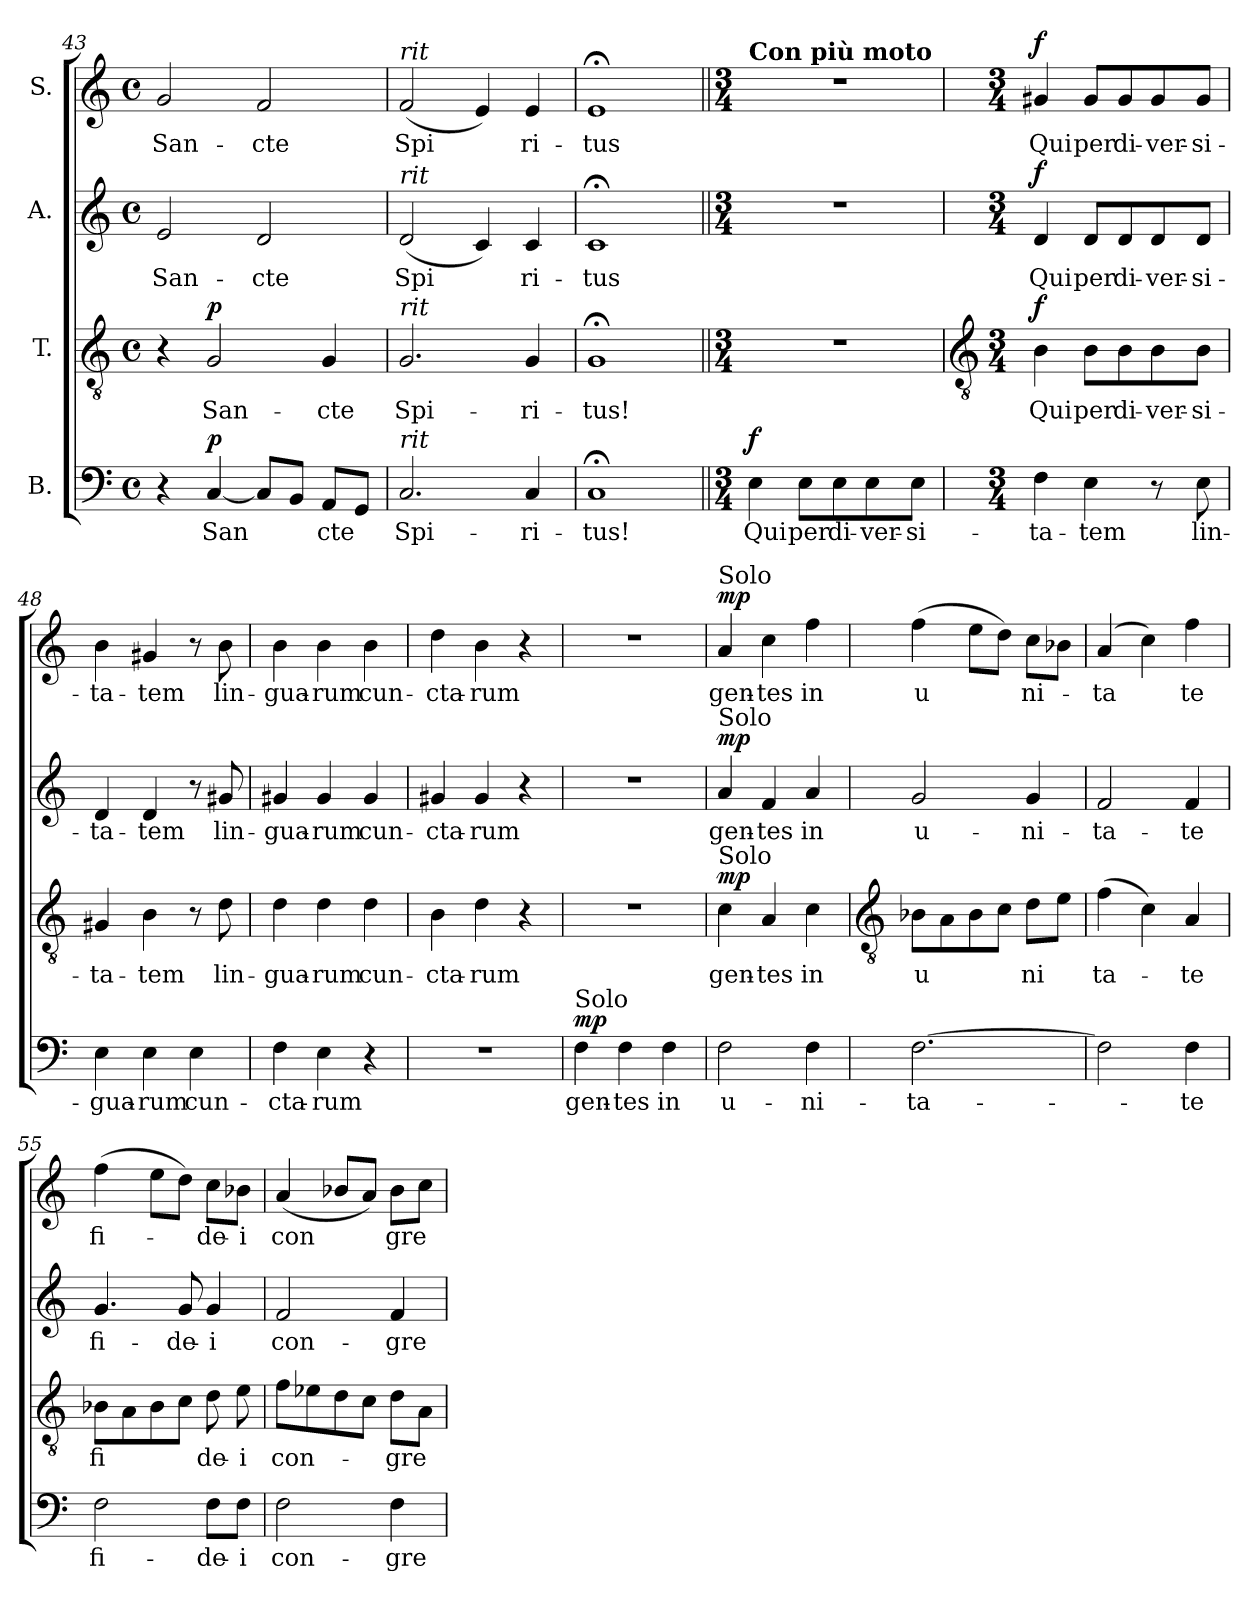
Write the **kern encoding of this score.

**kern	**text	**dynam	**kern	**text	**dynam	**kern	**text	**dynam	**kern	**text	**dynam
*part4	*part4	*part4	*part3	*part3	*part3	*part2	*part2	*part2	*part1	*part1	*part1
*staff4	*staff4	*staff4	*staff3	*staff3	*staff3	*staff2	*staff2	*staff2	*staff1	*staff1	*staff1
*I"B.	*	*	*I"T.	*	*	*I"A.	*	*	*I"S.	*	*
*clefF4	*	*	*clefGv2	*	*	*clefG2	*	*	*clefG2	*	*
*k[]	*	*	*k[]	*	*	*k[]	*	*	*k[]	*	*
*C:	*	*	*C:	*	*	*C:	*	*	*C:	*	*
*M4/4	*	*	*M4/4	*	*	*M4/4	*	*	*M4/4	*	*
*met(c)	*	*	*met(c)	*	*	*met(c)	*	*	*met(c)	*	*
=43	=43	=43	=43	=43	=43	=43	=43	=43	=43	=43	=43
!	!	!	!	!	!	!	!LO:LY:b	!	!	!LO:LY:b	!
4r	.	.	4r	.	.	2e	San-	.	2g	San-	.
!	!LO:LY:b	!LO:DY:a	!	!LO:LY:b	!LO:DY:a	!	!	!	!	!	!
[4C	San	p	2G	San-	p	.	.	.	.	.	.
!	!	!	!	!	!	!	!LO:LY:b	!	!	!LO:LY:b	!
8CL]	.	.	.	.	.	2d	-cte	.	2f	-cte	.
8BBJ	.	.	.	.	.	.	.	.	.	.	.
!	!LO:LY:b	!	!	!LO:LY:b	!	!	!	!	!	!	!
8AAL	cte	.	4G	-cte	.	.	.	.	.	.	.
8GGJ	.	.	.	.	.	.	.	.	.	.	.
=44	=44	=44	=44	=44	=44	=44	=44	=44	=44	=44	=44
!	!	!	!	!	!	!	!	!	!LO:TX:a:i:t=rit	!	!
!	!	!	!	!	!	!LO:TX:a:i:t=rit	!	!	!	!	!
!	!	!	!LO:TX:a:i:t=rit	!	!	!	!	!	!	!	!
!LO:TX:a:i:t=rit	!	!	!	!	!	!	!	!	!	!	!
!	!LO:LY:b	!	!	!LO:LY:b	!	!	!LO:LY:b	!	!	!LO:LY:b	!
2.C	Spi-	.	2.G	Spi-	.	(<2d	Spi	.	(<2f	Spi	.
.	.	.	.	.	.	4c)	.	.	4e)	.	.
!	!LO:LY:b	!	!	!LO:LY:b	!	!	!LO:LY:b	!	!	!LO:LY:b	!
4C	-ri-	.	4G	-ri-	.	4c	ri-	.	4e	ri-	.
=45	=45	=45	=45	=45	=45	=45	=45	=45	=45	=45	=45
!	!LO:LY:b	!	!	!LO:LY:b	!	!	!LO:LY:b	!	!	!LO:LY:b	!
1C;<	-tus!	.	1G;<	-tus!	.	1c;<	-tus	.	1e;<	-tus	.
=46||	=46||	=46||	=46||	=46||	=46||	=46||	=46||	=46||	=46||	=46||	=46||
*M3/4	*	*	*M3/4	*	*	*M3/4	*	*	*M3/4	*	*
!	!	!	!	!	!	!	!	!	!LO:TX:a:B:t=Con più moto	!	!
!	!LO:LY:b	!LO:DY:a	!LO:N:vis=1	!	!	!LO:N:vis=1	!	!	!LO:N:vis=1	!	!
4E	Qui	f	2.r	.	.	2.r	.	.	2.r	.	.
!	!LO:LY:b	!	!	!	!	!	!	!	!	!	!
8EL	per	.	.	.	.	.	.	.	.	.	.
!	!LO:LY:b	!	!	!	!	!	!	!	!	!	!
8E	di-	.	.	.	.	.	.	.	.	.	.
!	!LO:LY:b	!	!	!	!	!	!	!	!	!	!
8E	-ver-	.	.	.	.	.	.	.	.	.	.
!	!LO:LY:b	!	!	!	!	!	!	!	!	!	!
8EJ	-si-	.	.	.	.	.	.	.	.	.	.
!!LO:LB:g=z
=47	=47	=47	=47	=47	=47	=47	=47	=47	=47	=47	=47
*	*	*	*clefGv2	*	*	*	*	*	*	*	*
*M3/4	*	*	*M3/4	*	*	*M3/4	*	*	*M3/4	*	*
!	!LO:LY:b	!	!	!LO:LY:b	!LO:DY:a	!	!LO:LY:b	!LO:DY:a	!	!LO:LY:b	!LO:DY:a
4F	-ta-	.	4B	Qui	f	4d	Qui	f	4g#X	Qui	f
!	!LO:LY:b	!	!	!LO:LY:b	!	!	!LO:LY:b	!	!	!LO:LY:b	!
4E	-tem	.	8BL	per	.	8dL	per	.	8g#L	per	.
!	!	!	!	!LO:LY:b	!	!	!LO:LY:b	!	!	!LO:LY:b	!
.	.	.	8B	di-	.	8d	di-	.	8g#	di-	.
!	!	!	!	!LO:LY:b	!	!	!LO:LY:b	!	!	!LO:LY:b	!
8r	.	.	8B	-ver-	.	8d	-ver-	.	8g#	-ver-	.
!	!LO:LY:b	!	!	!LO:LY:b	!	!	!LO:LY:b	!	!	!LO:LY:b	!
8E	lin-	.	8BJ	-si-	.	8dJ	-si-	.	8g#J	-si-	.
=48	=48	=48	=48	=48	=48	=48	=48	=48	=48	=48	=48
!	!LO:LY:b	!	!	!LO:LY:b	!	!	!LO:LY:b	!	!	!LO:LY:b	!
4E	-gua-	.	4G#X	-ta-	.	4d	-ta-	.	4b	-ta-	.
!	!LO:LY:b	!	!	!LO:LY:b	!	!	!LO:LY:b	!	!	!LO:LY:b	!
4E	-rum	.	4B	-tem	.	4d	-tem	.	4g#X	-tem	.
!	!LO:LY:b	!	!	!	!	!	!	!	!	!	!
4E	cun-	.	8r	.	.	8r	.	.	8r	.	.
!	!	!	!	!LO:LY:b	!	!	!LO:LY:b	!	!	!LO:LY:b	!
.	.	.	8d	lin-	.	8g#X	lin-	.	8b	lin-	.
=49	=49	=49	=49	=49	=49	=49	=49	=49	=49	=49	=49
!	!LO:LY:b	!	!	!LO:LY:b	!	!	!LO:LY:b	!	!	!LO:LY:b	!
4F	-cta-	.	4d	-gua-	.	4g#X	-gua-	.	4b	-gua-	.
!	!LO:LY:b	!	!	!LO:LY:b	!	!	!LO:LY:b	!	!	!LO:LY:b	!
4E	-rum	.	4d	-rum	.	4g#	-rum	.	4b	-rum	.
!	!	!	!	!LO:LY:b	!	!	!LO:LY:b	!	!	!LO:LY:b	!
4r	.	.	4d	cun-	.	4g#	cun-	.	4b	cun-	.
=50	=50	=50	=50	=50	=50	=50	=50	=50	=50	=50	=50
!LO:N:vis=1	!	!	!	!LO:LY:b	!	!	!LO:LY:b	!	!	!LO:LY:b	!
2.r	.	.	4B	-cta-	.	4g#X	-cta-	.	4dd	-cta-	.
!	!	!	!	!LO:LY:b	!	!	!LO:LY:b	!	!	!LO:LY:b	!
.	.	.	4d	-rum	.	4g#	-rum	.	4b	-rum	.
.	.	.	4r	.	.	4r	.	.	4r	.	.
=51	=51	=51	=51	=51	=51	=51	=51	=51	=51	=51	=51
!LO:TX:a:t=Solo	!	!	!	!	!	!	!	!	!	!	!
!	!LO:LY:b	!LO:DY:a	!LO:N:vis=1	!	!	!LO:N:vis=1	!	!	!LO:N:vis=1	!	!
4F	gen-	mp	2.r	.	.	2.r	.	.	2.r	.	.
!	!LO:LY:b	!	!	!	!	!	!	!	!	!	!
4F	-tes	.	.	.	.	.	.	.	.	.	.
!	!LO:LY:b	!	!	!	!	!	!	!	!	!	!
4F	in	.	.	.	.	.	.	.	.	.	.
=52	=52	=52	=52	=52	=52	=52	=52	=52	=52	=52	=52
!	!	!	!	!	!	!	!	!	!LO:TX:a:t=Solo	!	!
!	!	!	!	!	!	!LO:TX:a:t=Solo	!	!	!	!	!
!	!	!	!LO:TX:a:t=Solo	!	!	!	!	!	!	!	!
!	!LO:LY:b	!	!	!LO:LY:b	!LO:DY:a	!	!LO:LY:b	!LO:DY:a	!	!LO:LY:b	!LO:DY:a
2F	u-	.	4c	gen-	mp	4a	gen-	mp	4a	gen-	mp
!	!	!	!	!LO:LY:b	!	!	!LO:LY:b	!	!	!LO:LY:b	!
.	.	.	4A	-tes	.	4f	-tes	.	4cc	-tes	.
!	!LO:LY:b	!	!	!LO:LY:b	!	!	!LO:LY:b	!	!	!LO:LY:b	!
4F	-ni-	.	4c	in	.	4a	in	.	4ff	in	.
!!LO:LB:g=z
=53	=53	=53	=53	=53	=53	=53	=53	=53	=53	=53	=53
*	*	*	*clefGv2	*	*	*	*	*	*	*	*
!	!LO:LY:b	!	!	!LO:LY:b	!	!	!LO:LY:b	!	!	!LO:LY:b	!
[2.F	-ta-	.	8B-XL	u	.	2g	u-	.	(>4ff	u	.
.	.	.	8A	.	.	.	.	.	.	.	.
.	.	.	8B-	.	.	.	.	.	8eeL	.	.
.	.	.	8cJ	.	.	.	.	.	8ddJ)	.	.
!	!	!	!	!LO:LY:b	!	!	!LO:LY:b	!	!	!LO:LY:b	!
.	.	.	8dL	ni	.	4g	-ni-	.	8ccL	ni-	.
.	.	.	8eJ	.	.	.	.	.	8b-XJ	.	.
=54	=54	=54	=54	=54	=54	=54	=54	=54	=54	=54	=54
!	!	!	!	!LO:LY:b	!	!	!LO:LY:b	!	!	!LO:LY:b	!
2F]	.	.	(>4f	ta-	.	2f	-ta-	.	(>4a	-ta	.
.	.	.	4c)	.	.	.	.	.	4cc)	.	.
!	!LO:LY:b	!	!	!LO:LY:b	!	!	!LO:LY:b	!	!	!LO:LY:b	!
4F	-te	.	4A	-te	.	4f	-te	.	4ff	te	.
=55	=55	=55	=55	=55	=55	=55	=55	=55	=55	=55	=55
!	!LO:LY:b	!	!	!LO:LY:b	!	!	!LO:LY:b	!	!	!LO:LY:b	!
2F	fi-	.	8B-XL	fi	.	4.g	fi-	.	(>4ff	fi-	.
.	.	.	8A	.	.	.	.	.	.	.	.
.	.	.	8B-	.	.	.	.	.	8eeL	.	.
!	!	!	!	!	!	!	!LO:LY:b	!	!	!	!
.	.	.	8cJ	.	.	8g	-de-	.	8ddJ)	.	.
!	!LO:LY:b	!	!	!LO:LY:b	!	!	!LO:LY:b	!	!	!LO:LY:b	!
8FL	-de-	.	8d	de-	.	4g	-i	.	8ccL	-de-	.
!	!LO:LY:b	!	!	!LO:LY:b	!	!	!	!	!	!LO:LY:b	!
8FJ	-i	.	8e	-i	.	.	.	.	8b-XJ	-i	.
=56	=56	=56	=56	=56	=56	=56	=56	=56	=56	=56	=56
!	!LO:LY:b	!	!	!LO:LY:b	!	!	!LO:LY:b	!	!	!LO:LY:b	!
2F	con-	.	8fL	con-	.	2f	con-	.	(<4a	con	.
.	.	.	8e-X	.	.	.	.	.	.	.	.
.	.	.	8d	.	.	.	.	.	8b-XL	.	.
.	.	.	8cJ	.	.	.	.	.	8aJ)	.	.
!	!LO:LY:b	!	!	!LO:LY:b	!	!	!LO:LY:b	!	!	!LO:LY:b	!
4F	-gre-	.	8dL	-gre	.	4f	-gre-	.	8b-L	-gre	.
.	.	.	8AJ	.	.	.	.	.	8ccJ	.	.
=	=	=	=	=	=	=	=	=	=	=	=
*-	*-	*-	*-	*-	*-	*-	*-	*-	*-	*-	*-
